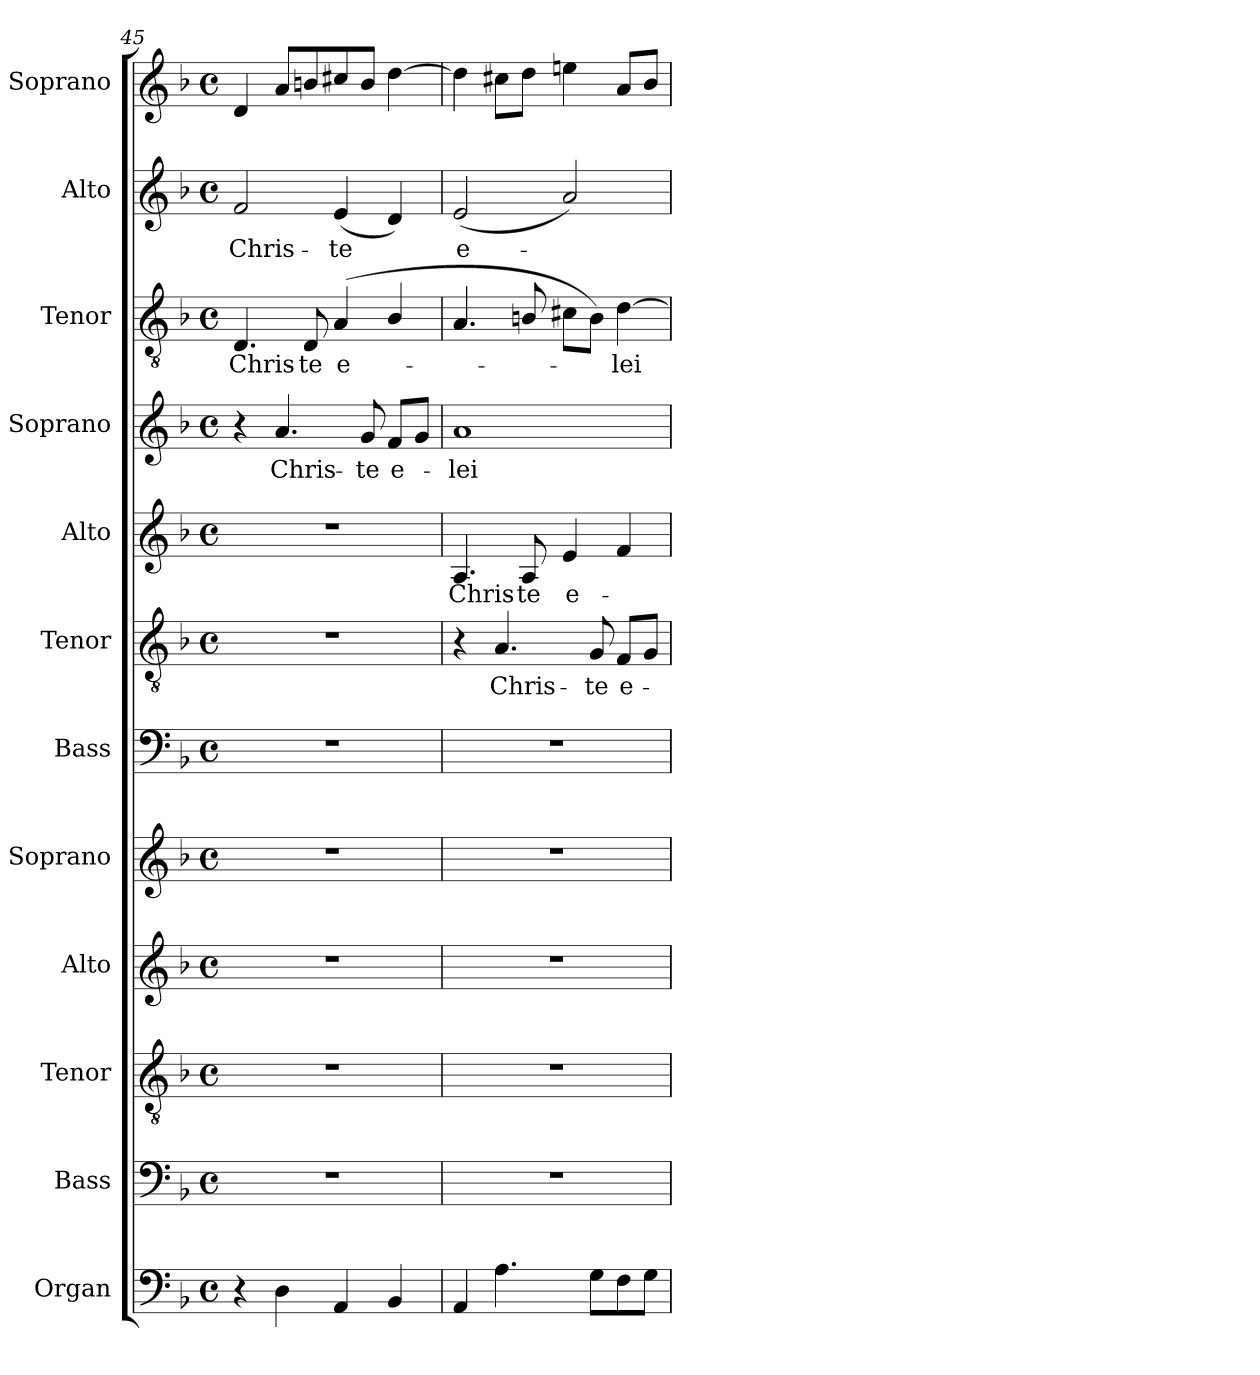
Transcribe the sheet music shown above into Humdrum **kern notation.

**kern	**kern	**kern	**kern	**kern	**kern	**kern	**text	**kern	**text	**kern	**text	**kern	**text	**kern	**text	**kern
*part12	*part11	*part10	*part9	*part8	*part7	*part6	*part6	*part5	*part5	*part4	*part4	*part3	*part3	*part2	*part2	*part1
*staff12	*staff11	*staff10	*staff9	*staff8	*staff7	*staff6	*staff6	*staff5	*staff5	*staff4	*staff4	*staff3	*staff3	*staff2	*staff2	*staff1
*I"Organ	*I"Bass	*I"Tenor	*I"Alto	*I"Soprano	*I"Bass	*I"Tenor	*	*I"Alto	*	*I"Soprano	*	*I"Tenor	*	*I"Alto	*	*I"Soprano
*I'Org.	*I'B.	*I'T.	*I'A.	*I'S.	*I'B.	*I'T.	*	*I'A.	*	*I'S.	*	*I'T.	*	*I'A.	*	*I'S.
*clefF4	*clefF4	*clefGv2	*clefG2	*clefG2	*clefF4	*clefGv2	*	*clefG2	*	*clefG2	*	*clefGv2	*	*clefG2	*	*clefG2
*	*	*ITrd7c12	*	*	*	*ITrd7c12	*	*	*	*	*	*ITrd7c12	*	*	*	*
*k[b-]	*k[b-]	*k[b-]	*k[b-]	*k[b-]	*k[b-]	*k[b-]	*	*k[b-]	*	*k[b-]	*	*k[b-]	*	*k[b-]	*	*k[b-]
*F:	*F:	*F:	*F:	*F:	*F:	*F:	*	*F:	*	*F:	*	*F:	*	*F:	*	*F:
*M4/4	*M4/4	*M4/4	*M4/4	*M4/4	*M4/4	*M4/4	*	*M4/4	*	*M4/4	*	*M4/4	*	*M4/4	*	*M4/4
*met(c)	*met(c)	*met(c)	*met(c)	*met(c)	*met(c)	*met(c)	*	*met(c)	*	*met(c)	*	*met(c)	*	*met(c)	*	*met(c)
=45	=45	=45	=45	=45	=45	=45	=45	=45	=45	=45	=45	=45	=45	=45	=45	=45
!	!	!	!	!	!	!	!	!	!	!	!	!	!LO:LY:b:color=#000000	!	!	!
!	!	!	!	!	!	!	!	!	!	!	!	!	!	!	!LO:LY:b:color=#000000	!
4r	1r	1r	1r	1r	1r	1r	.	1r	.	4r	.	4.DDi/	Chris-	2fi/	Chris-	4di/
!	!	!	!	!	!	!	!	!	!	!	!LO:LY:b:color=#000000	!	!	!	!	!
4Di\	.	.	.	.	.	.	.	.	.	4.ai/	Chris-	.	.	.	.	8ai/L
!	!	!	!	!	!	!	!	!	!	!	!	!	!LO:LY:b:color=#000000	!	!	!
.	.	.	.	.	.	.	.	.	.	.	.	8DDi/	-te	.	.	8bni/
!	!	!	!	!	!	!	!	!	!	!	!	!	!LO:LY:b:color=#000000	!	!	!
!	!	!	!	!	!	!	!	!	!	!	!	!	!	!	!LO:LY:b:color=#000000	!
4AAi/	.	.	.	.	.	.	.	.	.	.	.	(4AAi/	e-	(4ei/	-te	8cc#Xi/
!	!	!	!	!	!	!	!	!	!	!	!LO:LY:b:color=#000000	!	!	!	!	!
.	.	.	.	.	.	.	.	.	.	8gi/	-te	.	.	.	.	8bi/J
!	!	!	!	!	!	!	!	!	!	!	!LO:LY:b:color=#000000	!	!	!	!	!
4BB-i/	.	.	.	.	.	.	.	.	.	8fi/L	e-	4BB-i/	.	4di/)	.	[>4ddi\
.	.	.	.	.	.	.	.	.	.	8gi/J	.	.	.	.	.	.
=46	=46	=46	=46	=46	=46	=46	=46	=46	=46	=46	=46	=46	=46	=46	=46	=46
!	!	!	!	!	!	!	!	!	!LO:LY:b:color=#000000	!	!	!	!	!	!	!
!	!	!	!	!	!	!	!	!	!	!	!LO:LY:b:color=#000000	!	!	!	!	!
!	!	!	!	!	!	!	!	!	!	!	!	!	!	!	!LO:LY:b:color=#000000	!
4AAi/	1r	1r	1r	1r	1r	4r	.	4.Ai/	Chris-	1ai	-lei-	4.AAi/	.	(2ei/	e-	4ddi\]
!	!	!	!	!	!	!	!LO:LY:b:color=#000000	!	!	!	!	!	!	!	!	!
4.Ai\	.	.	.	.	.	4.AAi/	Chris-	.	.	.	.	.	.	.	.	8cc#Xi\L
!	!	!	!	!	!	!	!	!	!LO:LY:b:color=#000000	!	!	!	!	!	!	!
.	.	.	.	.	.	.	.	8Ai/	-te	.	.	8BBni/	.	.	.	8ddi\J
!	!	!	!	!	!	!	!	!	!LO:LY:b:color=#000000	!	!	!	!	!	!	!
.	.	.	.	.	.	.	.	4ei/	e-	.	.	8C#Xi\L	.	2ai/)	.	4eeni\
!	!	!	!	!	!	!	!LO:LY:b:color=#000000	!	!	!	!	!	!	!	!	!
8Gi\L	.	.	.	.	.	8GGi/	-te	.	.	.	.	8BBi\J)	.	.	.	.
!	!	!	!	!	!	!	!LO:LY:b:color=#000000	!	!	!	!	!	!	!	!	!
!	!	!	!	!	!	!	!	!	!	!	!	!	!LO:LY:b:color=#000000	!	!	!
8Fi\	.	.	.	.	.	8FFi/L	e-	4fi/	.	.	.	[>4Di\	-lei-	.	.	8ai/L
8Gi\J	.	.	.	.	.	8GGi/J	.	.	.	.	.	.	.	.	.	8b-i/J
=	=	=	=	=	=	=	=	=	=	=	=	=	=	=	=	=
*-	*-	*-	*-	*-	*-	*-	*-	*-	*-	*-	*-	*-	*-	*-	*-	*-
